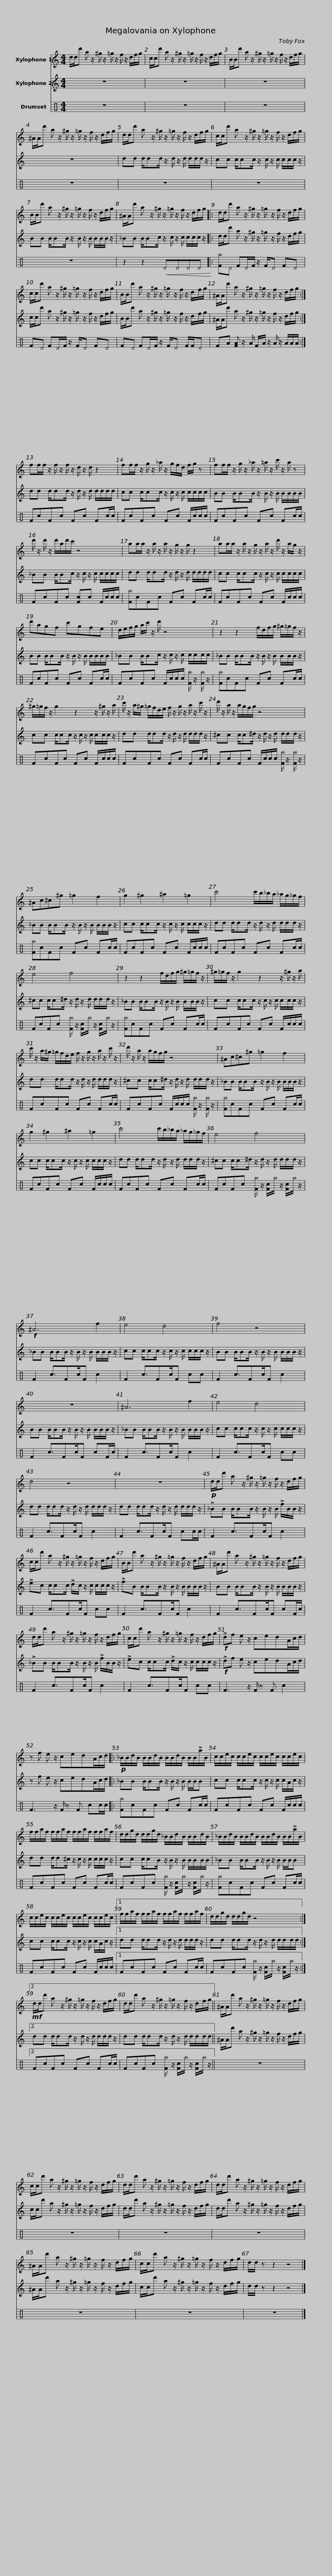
X:1
%%score 1 2 3
L:1/8
M:4/4
I:linebreak $
K:C
V:1 treble transpose=12
V:2 treble transpose=12
V:3 perc
K:none
V:1
 d/d/d' a z/ ^g/ z/ =g/ z/ f/ z/ d/f/g/ | c/c/d' a z/ ^g/ z/ =g/ z/ f/ z/ d/f/g/ | B/B/d' a z/ ^g/ z/ =g/ z/ f/ z/ d/f/g/ |$ ^A/A/d' a z/ ^g/ z/ =g/ z/ f/ z/ d/f/g/ | d/d/d' a z/ ^g/ z/ =g/ z/ f/ z/ d/f/g/ | %5
 c/c/d' a z/ ^g/ z/ =g/ z/ f/ z/ d/f/g/ |$ B/B/d' a z/ ^g/ z/ =g/ z/ f/ z/ d/f/g/ | ^A/A/d' a z/ ^g/ z/ =g/ z/ f/ z/ d/f/g/ |:$ d/d/d' a z/ ^g/ z/ =g/ z/ f/ z/ d/f/g/ | c/c/d' a z/ ^g/ z/ =g/ z/ f/ z/ d/f/g/ |$ %10
 B/B/d' a z/ ^g/ z/ =g/ z/ f/ z/ d/f/g/ | ^A/A/d' a z/ ^g/ z/ =g/ z/ f/ z/ d/f/g/ :|$ ff/f/ z/ f/ z/ f/ z/ d/ z/ d/ z2 | ff/f/ z/ g/ z/ _a/ z/ g/f/d/ f/g/ z |$ ff/f/ z/ g/ z/ _a/ z/ =a/ z/ c'/ z/ a/ z | %15
 d'/ z/ d'/ z/ d'/a/d'/c'/ z4 |$ aa/a/ z/ a/ z/ a/ z/ g/ z/ g/ z2 | aa/a/ z/ a/ z/ g/ z/ a/ z/ d'/ z/ a/g/ z/ |$ d'agf c'gfe | d/e/f/g/ a/c'/ z/ d'/ z4 |$ %20
 z2 z2 f/d/f/g/ ^g/=g/f/ z/ | ^g/=g/f/ z/ g2 z2 z/ ^g/ z/ a/ |$ c'/ z/ a/^g/ =g/f/d/e/ f/ z/ g/ z/ a/ z/ c'/ z/ | d'/ z/ a/ z/ a/g/f/g/ z4 |$ ^Ac^c^g =g2 f2 | %25
 g2 ^g2 ^a2 =g2 |$ c'4 c'/b/_b/a/ _a/g/_g/f/ | e4 f4 |$ z2 z2 f/d/f/g/ ^g/=g/f/ z/ | ^g/=g/f/ z/ g2 z2 z/ ^g/ z/ a/ |$ %30
 c'/ z/ a/^g/ =g/f/d/e/ f/ z/ g/ z/ a/ z/ c'/ z/ | d'/ z/ a/ z/ a/g/f/g/ z4 |$ ^Ac^c^g =g2 f2 | g2 ^g2 ^a2 =g2 |$ c'4 c'/b/_b/a/ _a/g/_g/f/ | %35
 e4 f4 |$!f! ^A6 f2 | e4 d4 |$ f4 z4 | z8 |$ %40
 ^A6 f2 | e4 d4 |$ d4 z4 | z8 |$!p! d/d/d' a z/ ^g/ z/ =g/ z/ f/ z/ d/f/g/ | %45
 c/c/d' a z/ ^g/ z/ =g/ z/ f/ z/ d/f/g/ |$ B/B/d' a z/ ^g/ z/ =g/ z/ f/ z/ d/f/g/ | ^A/A/d' a z/ ^g/ z/ =g/ z/ f/ z/ d/f/g/ |$ d/d/d' a z/ ^g/ z/ =g/ z/ f/ z/ d/f/g/ | c/c/d' a z/ ^g/ z/ =g/ z/ f/ z/ d/f/g/ |$ %50
!f! !>!df e z/ cedA/c/d/ | z f e z/ cedA/c/d/ |:$!p! _B/B/d/B/ B/B/d/B/ B/B/d/B/ B/B/!>!a/B/ | c/c/e/c/ c/c/e/c/ c/c/e/c/ c/c/e/c/ |$ f/f/a/f/ f/f/a/f/ f/f/a/f/ f/f/a/f/ | %55
 d/d/g/d/ d/d/g/d/ _B/B/d/B/ B/B/d/B/ |$ _B/B/d/B/ B/B/d/B/ B/B/d/B/ B/B/!>!a/B/ | c/c/e/c/ c/c/e/c/ c/c/e/c/ c/c/e/c/ |1$ f/f/a/f/ f/f/a/f/ f/f/a/f/ f/f/a/f/ | d/d/g/d/ d/d/g/d/ z4 :|2$ %60
!mf! d/d/d' a z/ ^g/ z/ =g/ z/ f/ z/ d/f/g/ | d/d/d' a z/ ^g/ z/ =g/ z/ f/ z/ d/f/g/ ||$ ^A/A/d' a z/ ^g/ z/ =g/ z/ f/ z/ d/f/g/ | c/c/d' a z/ ^g/ z/ =g/ z/ f/ z/ d/f/g/ |$ d/d/d' a z/ ^g/ z/ =g/ z/ f/ z/ d/f/g/ | %65
 d/d/d' a z/ ^g/ z/ =g/ z/ f/ z/ d/f/g/ |$ ^A/A/d' a z/ ^g/ z/ =g/ z/ f/ z/ d/f/g/ | c/c/d' a z/ ^g/ z/ =g/ z/ f/ z/ d/f/g/ | d/d/ z z2 z4 |] %69
V:2
 z8 | z8 | z8 |$ z8 | dd d/dd/ z/ d/ z/ d/ d/d/d/ z/ | %5
 cc c/cc/ z/ c/ z/ c/ c/c/c/ z/ |$ BB B/BB/ z/ B/ z/ B/ B/B/B/ z/ | _BB B/Bc/ z/ c/ z/ c/ c/c/c/ z/ |:$ d/d/d' a z/ ^g/ z/ =g/ z/ f/ z/ d/f/g/ | c/c/d' a z/ ^g/ z/ =g/ z/ f/ z/ d/f/g/ |$ %10
 B/B/d' a z/ ^g/ z/ =g/ z/ f/ z/ d/f/g/ | ^A/A/d' a z/ ^g/ z/ =g/ z/ f/ z/ d/f/g/ :|$ dd d/dd/ z/ d/ z/ d/ d/d/d/d/ | cc c/cc/ z/ c/ z/ c/ c/c/c/c/ |$ BB B/BB/ z/ B/ z/ B/ B/B/B/B/ | %15
 _BB B/Bc/ z/ c/ z/ c/ c/c/c/c/ |$ dd d/dd/ z/ d/ z/ d/ d/d/d/d/ | cc c/cc/ z/ c/ z/ c/ c/c/c/c/ |$ BB B/BB/ z/ B/ z/ B/ B/B/B/B/ | _BB B/Bc/ z/ c/ z/ c/ c/c/c/c/ |$ %20
 _BB B/BB/ z/ B/ z/ B/ B/B/B/ z/ | cc c/cc/ z/ c/ z/ c/ c/c/c/ z/ |$ dd d/dd/ z/ d/ z/ d/ d/d/d/ z/ | ^cc c/c^d/ z/ d/ z/ d/ d/d/d/ z/ |$ _BB B/BB/ z/ B/ z/ B/ B/B/B/ z/ | %25
 cc c/cc/ z/ c/ z/ c/ c/c/c/ z/ |$ dd d/dd/ z/ d/ z/ d/ d/d/d/ z/ | ^cc c/c^d/ z/ d/ z/ d/ d/d/d/ z/ |$ _BB B/BB/ z/ B/ z/ B/ B/B/B/ z/ | cc c/cc/ z/ c/ z/ c/ c/c/c/ z/ |$ %30
 dd d/dd/ z/ d/ z/ d/ d/d/d/ z/ | ^cc c/c^d/ z/ d/ z/ d/ d/d/d/ z/ |$ _BB B/BB/ z/ B/ z/ B/ B/B/B/ z/ | cc c/cc/ z/ c/ z/ c/ c/c/c/ z/ |$ dd d/dd/ z/ d/ z/ d/ d/d/d/ z/ | %35
 ^cc c/c^d/ z/ d/ z/ d/ d/d/d/ z/ |$ _BB B/BB/ z/ B/ z/ B/ B/B/B/ z/ | cc c/cc/ z/ c/ z/ c/ c/c/c/ z/ |$ BB B/BB/ z/ B/ z/ B/ B/B/B/ z/ | BB B/BB/ z/ B/ z/ B/ B/B/B/ z/ |$ %40
 _BB B/BB/ z/ B/ z/ B/ B/B/B/ z/ | cc c/cc/ z/ c/ z/ c/ c/c/c/ z/ |$ dd d/dd/ z/ d/ z/ d/ d/d/d/ z/ | dd d/dd/ z/ d/ z/ d/ d/d/d/ z/ |$ !>!_BB B/BB/ z/ B/ z/ B/ !>!f/B/B/ z/ | %45
 !>!ec c/cc/ !>!d/c/ z/ c/ c/c/c/ z/ |$ !>!fB B/BB/ z/ B/ z/ B/ B/B/B/ z/ | BB B/BB/ z/ B/ z/ B/ B/B/B/ z/ |$ !>!_BB B/BB/ z/ B/ z/ B/ !>!f/B/B/ z/ | !>!ec c/cc/ !>!d/c/ z/ c/ c/c/c/ z/ |$ %50
!f! !>!df e z/ cedA/c/d/ | z f e z/ cedA/c/d/ |:$ _BB B/BB/ z/ B/ z/ B/ B/B/B | cc c/cc/ z/ c/ z/ c/ c/A/c/ z/ |$ dd d/d^c/ z/ c/ z/ c/ c/c/c/ z/ | %55
 cc c/cB/ z/ B/ z/ B/ B/B/B/B/ |$ _BB B/BB/ z/ B/ z/ B/ B/B/B | cc c/cc/ z/ c/ z/ c/ c/A/c/ z/ |1$ dd d/dd/ z/ d/ z/ d/ d/d/d/ z/ | dd d/dd/ z/ d/ z/ d/ d/d/d/d/ :|2$ %60
 dd d/dd/ z/ d/ z/ d/ d/d/d/ z/ | dd d/dd/ z/ d/ z/ d/ d/d/d/d/ ||$ ^A/A/d' a z/ ^g/ z/ =g/ z/ f/ z/ d/f/g/ | c/c/d' a z/ ^g/ z/ =g/ z/ f/ z/ d/f/g/ |$ d/d/d' a z/ ^g/ z/ =g/ z/ f/ z/ d/f/g/ | %65
 d/d/d' a z/ ^g/ z/ =g/ z/ f/ z/ d/f/g/ |$ ^A/A/d' a z/ ^g/ z/ =g/ z/ f/ z/ d/f/g/ | c/c/d' a z/ ^g/ z/ =g/ z/ f/ z/ d/f/g/ | d/d/ z z2 z4 |] %69
V:3
 z8 | z8 | z8 |$ z8 | z8 | %5
 z8 |$ z8 | z2 z2!<(! ^D^D^D^D!<)! |:$ [F^a]^D F^D/F/ z/ F/^D F^D | F^D F^D/F/ z/ F/^D F^D |$ %10
 F^D F^D/F/ z/ F/^D F/F/^D | FA [FA] z/ A/ F/A/ z/ A/ z/ A/A/A/ :|$ FcFc Fc Fc/c/ | FcFc Fc F/c/c/c/ |$ FcFc Fc Fc/c/ | %15
 FcFc [Fc]c F/c/c/c/ |$ [F^a]cFc Fc Fc/c/ | FcFc Fc F/c/c/c/ |$ FcFc Fc Fc/c/ | FcFc F/c/c/c/ [F^a]/ z/ [F^a]/ z/ |$ %20
 [F^a]cFc Fc Fc/c/ | FcFc Fc F/c/c/c/ |$ FcFc Fc Fc/c/ | FcFc F/c/c/c/ [F^a]/ z/ [F^a]/ z/ |$ [F^a]cFc Fc Fc/c/ | %25
 FcFc Fc F/c/c/c/ |$ FcFc Fc Fc/c/ | FcFc [F^a]/ z/ [Fc]/^a/ z/ [Fc]/^a/ z/ |$ [F^a]cFc Fc Fc/c/ | FcFc Fc F/c/c/c/ |$ %30
 FcFc Fc Fc/c/ | FcFc F/c/c/c/ [F^a]/ z/ [F^a]/ z/ |$ [F^a]cFc Fc Fc/c/ | FcFc Fc F/c/c/c/ |$ FcFc Fc Fc/c/ | %35
 FcFc [F^a]/ z/ [Fc]/^a/ z/ [Fc]/^a/ z/ |$ F2 c3/2Fc/F c2 | F2 c3/2Fc/F cc |$ F2 c3/2Fc/F c2 | F2 c3/2Fc/F cF/c/ |$ %40
 F2 c3/2Fc/F c2 | F2 c3/2Fc/F cc |$ F2 c3/2Fc/F c2 | F2 c3/2Fc/F cc/c/ |$ F2 c3/2Fc/F c2 | %45
 F2 c3/2Fc/F cc |$ F2 c3/2Fc/F c2 | F2 c3/2Fc/F cF/c/ |$ F2 c3/2Fc/F c2 | F2 c3/2Fc/F cc |$ %50
 F3 z/ F/ z F c2 | F3 z/ F/ z F cc/c/ |:$ [F^a]cFc Fc Fc/c/ | FcFc Fc F/c/c/c/ |$ FcFc Fc Fc/c/ | %55
 FcFc [F^a]/ z/ [Fc]/^a/ z/ [Fc]/^a/ z/ |$ [F^a]cFc Fc Fc/c/ | FcFc Fc F/c/c/c/ |1$ FcFc Fc Fc/c/ | FcFc [F^a]/ z/ [Fc]/^a/ z/ [Fc]/^a/ z/ :|2$ %60
 FcFc Fc Fc/c/ | FcFc [F^a]/ z/ [Fc]/^a/ z/ [Fc]/^a/ z/ ||$ z8 | z8 |$ z8 | %65
 z8 |$ z8 | z8 | z8 |] %69
